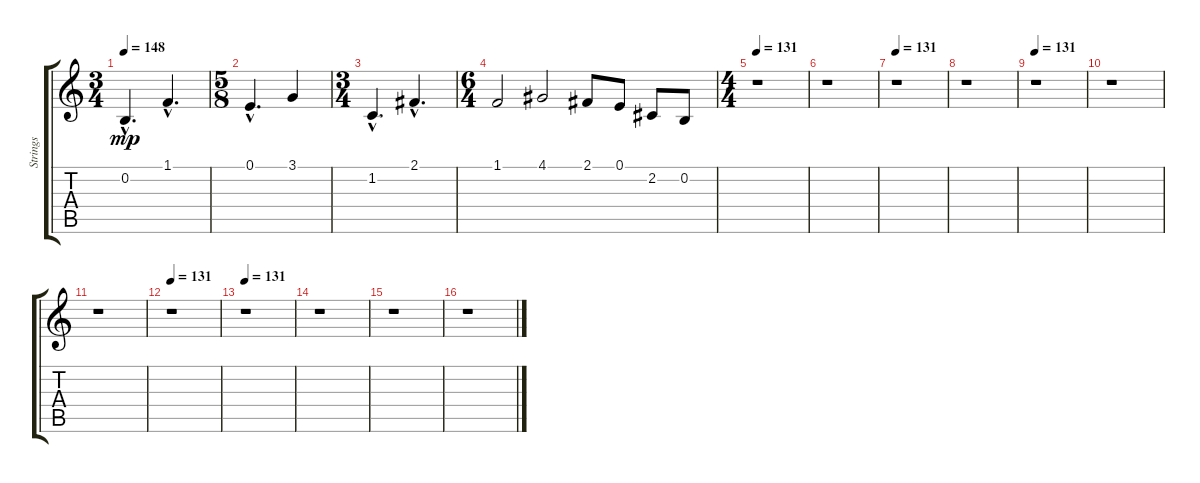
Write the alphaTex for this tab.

\track ("Strings" "Strings") {instrument stringensemble1}
\staff {score tabs}
\tuning (E4 B3 G3 D3 A2 E2) {hide}
\ts (3 4)
\tempo 148
\clef g2
\ks c
0.2{hac}.4{d dy mp} 1.1{hac}.4{d} |
\ts (5 8)
0.1{hac}.4{d} 3.1.4 |
\ts (3 4)
1.2{hac}.4{d} 2.1{hac}.4{d} |
\ts (6 4)
1.1.2 4.1.2 2.1.8 0.1.8 2.2.8 0.2.8 |
\ts (4 4)
\tempo 131
r.1 |
r.1 |
\tempo 131
r.1 |
r.1 |
\tempo 131
r.1 |
r.1 |
r.1 |
\tempo 131
r.1 |
\tempo 131
r.1 |
r.1 |
r.1 |
r.1
